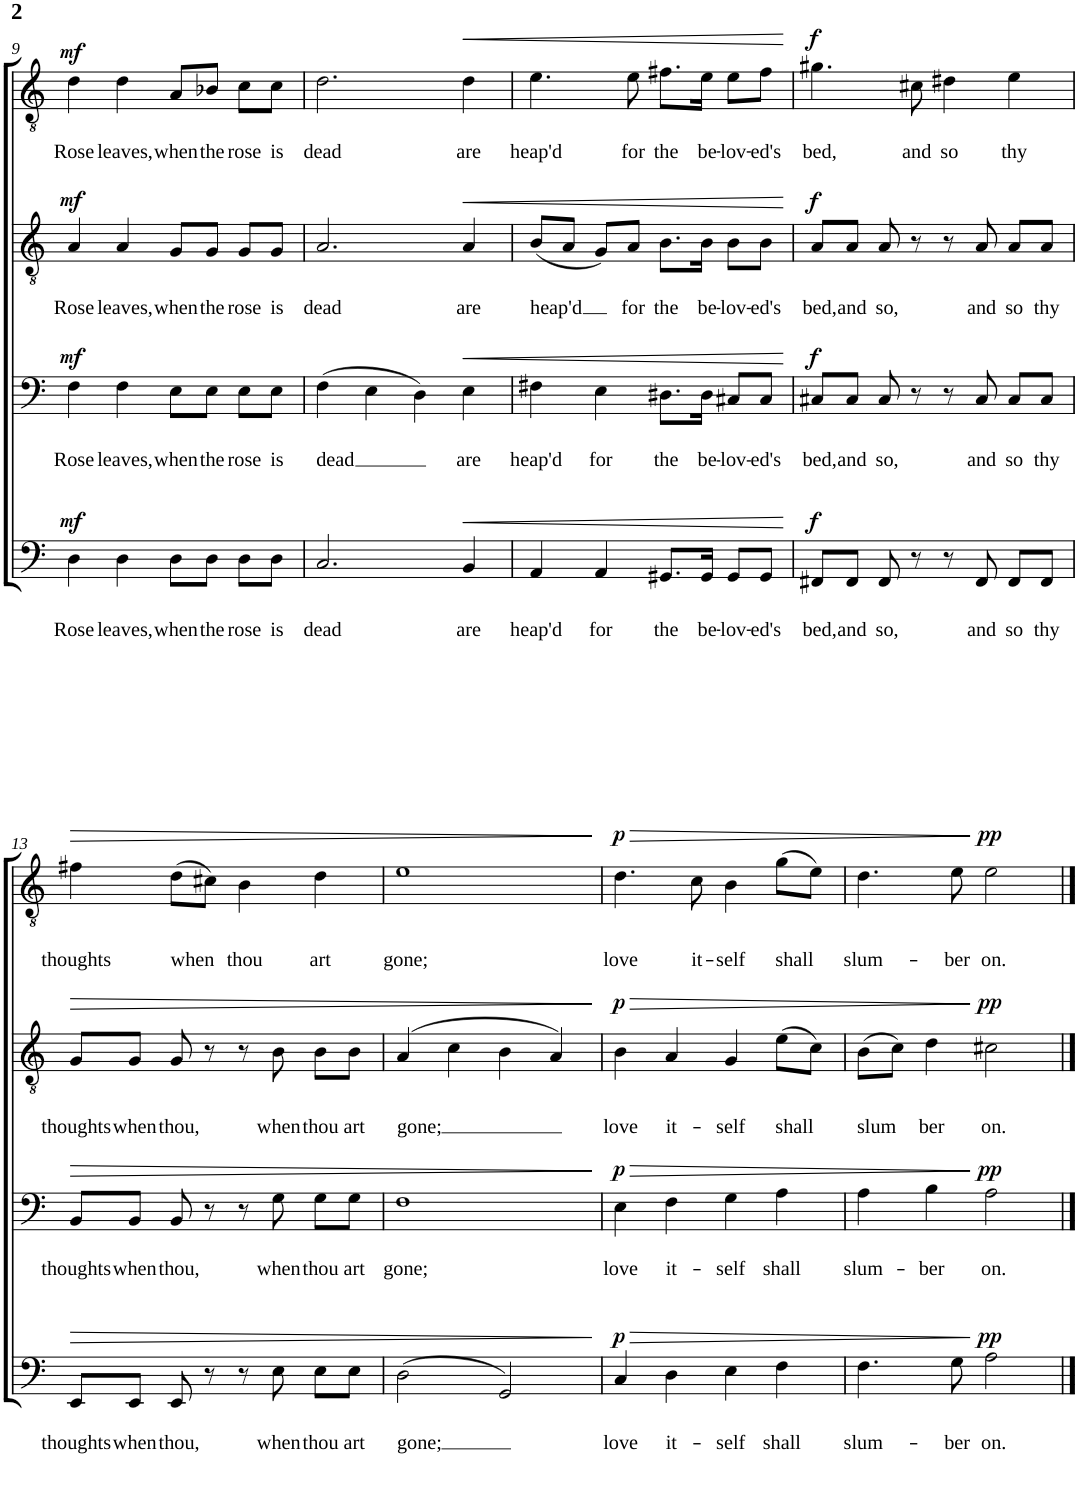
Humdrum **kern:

**kern	**text	**dynam	**kern	**text	**dynam	**kern	**text	**dynam	**kern	**text	**dynam
*part4	*part4	*part4	*part3	*part3	*part3	*part2	*part2	*part2	*part1	*part1	*part1
*staff4	*staff4	*staff4	*staff3	*staff3	*staff3	*staff2	*staff2	*staff2	*staff1	*staff1	*staff1
*I"Piano 4	*	*	*I"Piano 3	*	*	*I"Piano 2	*	*	*I"Piano 1	*	*
*I'Pno	*	*	*I'Pno	*	*	*I'Pno	*	*	*I'Pno	*	*
!!LO:PB:g=z
*clefF4	*	*	*clefF4	*	*	*clefGv2	*	*	*clefGv2	*	*
*k[]	*	*	*k[]	*	*	*k[]	*	*	*k[]	*	*
*M4/4	*	*	*M4/4	*	*	*M4/4	*	*	*M4/4	*	*
*met(c)	*	*	*met(c)	*	*	*met(c)	*	*	*met(c)	*	*
=9	=9	=9	=9	=9	=9	=9	=9	=9	=9	=9	=9
!	!LO:LY:b	!LO:DY:a	!	!LO:LY:b	!LO:DY:a	!	!LO:LY:b	!LO:DY:a	!	!LO:LY:b	!LO:DY:a
4D\	Rose	mf	4F\	Rose	mf	4A/	Rose	mf	4d\	Rose	mf
!	!LO:LY:b	!	!	!LO:LY:b	!	!	!LO:LY:b	!	!	!LO:LY:b	!
4D\	leaves,	.	4F\	leaves,	.	4A/	leaves,	.	4d\	leaves,	.
!	!LO:LY:b	!	!	!LO:LY:b	!	!	!LO:LY:b	!	!	!LO:LY:b	!
8D\L	when	.	8E\L	when	.	8G/L	when	.	8A/L	when	.
!	!LO:LY:b	!	!	!LO:LY:b	!	!	!LO:LY:b	!	!	!LO:LY:b	!
8D\J	the	.	8E\J	the	.	8G/J	the	.	8B-X/J	the	.
!	!LO:LY:b	!	!	!LO:LY:b	!	!	!LO:LY:b	!	!	!LO:LY:b	!
8D\L	rose	.	8E\L	rose	.	8G/L	rose	.	8c\L	rose	.
!	!LO:LY:b	!	!	!LO:LY:b	!	!	!LO:LY:b	!	!	!LO:LY:b	!
8D\J	is	.	8E\J	is	.	8G/J	is	.	8c\J	is	.
=10	=10	=10	=10	=10	=10	=10	=10	=10	=10	=10	=10
!	!LO:LY:b	!	!	!LO:LY:b	!	!	!LO:LY:b	!	!	!LO:LY:b	!
2.C/	dead	.	(4F\	dead	.	2.A/	dead	.	2.d\	dead	.
.	.	.	4E\	.	.	.	.	.	.	.	.
.	.	.	4D\)	.	.	.	.	.	.	.	.
!	!LO:LY:b	!LO:HP:b	!	!LO:LY:b	!LO:HP:b	!	!LO:LY:b	!LO:HP:b	!	!LO:LY:b	!LO:HP:b
4BB/	are	<	4E\	are	<	4A/	are	<	4d\	are	<
=11	=11	=11	=11	=11	=11	=11	=11	=11	=11	=11	=11
!	!LO:LY:b	!	!	!LO:LY:b	!	!	!LO:LY:b	!	!	!LO:LY:b	!
4AA/	heap'd	.	4F#X\	heap'd	.	(8B/L	heap'd	.	4.e\	heap'd	.
.	.	.	.	.	.	8A/J	.	.	.	.	.
!	!LO:LY:b	!	!	!LO:LY:b	!	!	!	!	!	!	!
4AA/	for	.	4E\	for	.	8G/L)	.	.	.	.	.
!	!	!	!	!	!	!	!LO:LY:b	!	!	!LO:LY:b	!
.	.	.	.	.	.	8A/J	for	.	8e\	for	.
!	!LO:LY:b	!	!	!LO:LY:b	!	!	!LO:LY:b	!	!	!LO:LY:b	!
8.GG#X/L	the	.	8.D#X\L	the	.	8.B\L	the	.	8.f#X\L	the	.
!	!LO:LY:b	!	!	!LO:LY:b	!	!	!LO:LY:b	!	!	!LO:LY:b	!
16GG#/Jk	be-	.	16D#\Jk	be-	.	16B\Jk	be-	.	16e\Jk	be-	.
!	!LO:LY:b	!	!	!LO:LY:b	!	!	!LO:LY:b	!	!	!LO:LY:b	!
8GG#/L	-lov-	.	8C#X/L	-lov-	.	8B\L	-lov-	.	8e\L	-lov-	.
!	!LO:LY:b	!	!	!LO:LY:b	!	!	!LO:LY:b	!	!	!LO:LY:b	!
8GG#/J	-ed's	.	8C#/J	-ed's	.	8B\J	-ed's	.	8f#\J	-ed's	.
.	.	[	.	.	[	.	.	[	.	.	[
=12	=12	=12	=12	=12	=12	=12	=12	=12	=12	=12	=12
!	!LO:LY:b	!LO:DY:a	!	!LO:LY:b	!LO:DY:a	!	!LO:LY:b	!LO:DY:a	!	!LO:LY:b	!LO:DY:a
8FF#X/L	bed,	f	8C#X/L	bed,	f	8A/L	bed,	f	4.g#X\	bed,	f
!	!LO:LY:b	!	!	!LO:LY:b	!	!	!LO:LY:b	!	!	!	!
8FF#/J	and	.	8C#/J	and	.	8A/J	and	.	.	.	.
!	!LO:LY:b	!	!	!LO:LY:b	!	!	!LO:LY:b	!	!	!	!
8FF#/	so,	.	8C#/	so,	.	8A/	so,	.	.	.	.
!	!	!	!	!	!	!	!	!	!	!LO:LY:b	!
8r	.	.	8r	.	.	8r	.	.	8c#X\	and	.
!	!	!	!	!	!	!	!	!	!	!LO:LY:b	!
8r	.	.	8r	.	.	8r	.	.	4d#X\	so	.
!	!LO:LY:b	!	!	!LO:LY:b	!	!	!LO:LY:b	!	!	!	!
8FF#/	and	.	8C#/	and	.	8A/	and	.	.	.	.
!	!LO:LY:b	!	!	!LO:LY:b	!	!	!LO:LY:b	!	!	!LO:LY:b	!
8FF#/L	so	.	8C#/L	so	.	8A/L	so	.	4e\	thy	.
!	!LO:LY:b	!	!	!LO:LY:b	!	!	!LO:LY:b	!	!	!	!
8FF#/J	thy	.	8C#/J	thy	.	8A/J	thy	.	.	.	.
!!LO:LB:g=z
=13	=13	=13	=13	=13	=13	=13	=13	=13	=13	=13	=13
!	!LO:LY:b	!LO:HP:b	!	!LO:LY:b	!LO:HP:b	!	!LO:LY:b	!LO:HP:b	!	!LO:LY:b	!LO:HP:b
8EE/L	thoughts	>	8BB/L	thoughts	>	8G/L	thoughts	>	4f#X\	thoughts	>
!	!LO:LY:b	!	!	!LO:LY:b	!	!	!LO:LY:b	!	!	!	!
8EE/J	when	.	8BB/J	when	.	8G/J	when	.	.	.	.
!	!LO:LY:b	!	!	!LO:LY:b	!	!	!LO:LY:b	!	!	!LO:LY:b	!
8EE/	thou,	.	8BB/	thou,	.	8G/	thou,	.	(8d\L	when	.
8r	.	.	8r	.	.	8r	.	.	8c#X\J)	.	.
!	!	!	!	!	!	!	!	!	!	!LO:LY:b	!
8r	.	.	8r	.	.	8r	.	.	4B\	thou	.
!	!LO:LY:b	!	!	!LO:LY:b	!	!	!LO:LY:b	!	!	!	!
8E\	when	.	8G\	when	.	8B\	when	.	.	.	.
!	!LO:LY:b	!	!	!LO:LY:b	!	!	!LO:LY:b	!	!	!LO:LY:b	!
8E\L	thou	.	8G\L	thou	.	8B\L	thou	.	4d\	art	.
!	!LO:LY:b	!	!	!LO:LY:b	!	!	!LO:LY:b	!	!	!	!
8E\J	art	.	8G\J	art	.	8B\J	art	.	.	.	.
=14	=14	=14	=14	=14	=14	=14	=14	=14	=14	=14	=14
!	!LO:LY:b	!	!	!LO:LY:b	!	!	!LO:LY:b	!	!	!LO:LY:b	!
(2D\	gone;	.	1F	gone;	.	(4A/	gone;	.	1e	gone;	.
.	.	.	.	.	.	4c\	.	.	.	.	.
2GG/)	.	.	.	.	.	4B\	.	.	.	.	.
.	.	.	.	.	.	4A/)	.	.	.	.	.
.	.	]	.	.	]	.	.	]	.	.	]
=15	=15	=15	=15	=15	=15	=15	=15	=15	=15	=15	=15
!	!LO:LY:b	!LO:HP:b	!	!LO:LY:b	!LO:HP:b	!	!LO:LY:b	!LO:HP:b	!	!LO:LY:b	!LO:HP:b
!	!	!LO:DY:n=1:a	!	!	!LO:DY:n=1:a	!	!	!LO:DY:n=1:a	!	!	!LO:DY:n=1:a
4C/	love	> p	4E\	love	> p	4B\	love	> p	4.d\	love	> p
!	!LO:LY:b	!	!	!LO:LY:b	!	!	!LO:LY:b	!	!	!	!
4D\	it-	.	4F\	it-	.	4A/	it-	.	.	.	.
!	!	!	!	!	!	!	!	!	!	!LO:LY:b	!
.	.	.	.	.	.	.	.	.	8c\	it-	.
!	!LO:LY:b	!	!	!LO:LY:b	!	!	!LO:LY:b	!	!	!LO:LY:b	!
4E\	-self	.	4G\	-self	.	4G/	-self	.	4B\	-self	.
!	!LO:LY:b	!	!	!LO:LY:b	!	!	!LO:LY:b	!	!	!LO:LY:b	!
4F\	shall	.	4A\	shall	.	(8e\L	shall	.	(8g\L	shall	.
.	.	.	.	.	.	8c\J)	.	.	8e\J)	.	.
=16	=16	=16	=16	=16	=16	=16	=16	=16	=16	=16	=16
!	!LO:LY:b	!	!	!LO:LY:b	!	!	!LO:LY:b	!	!	!LO:LY:b	!
4.F\	slum-	.	4A\	slum-	.	(8B\L	-slum	.	4.d\	slum-	.
.	.	.	.	.	.	8c\J)	.	.	.	.	.
!	!	!	!	!LO:LY:b	!	!	!LO:LY:b	!	!	!	!
.	.	.	4B\	-ber	.	4d\	ber	.	.	.	.
!	!LO:LY:b	!	!	!	!	!	!	!	!	!LO:LY:b	!
8G\	-ber	.	.	.	.	.	.	.	8e\	-ber	.
!	!LO:LY:b	!LO:DY:n=1:a	!	!LO:LY:b	!LO:DY:n=1:a	!	!LO:LY:b	!LO:DY:n=1:a	!	!LO:LY:b	!LO:DY:n=1:a
2A\	on.	] pp	2A\	on.	] pp	2c#X\	on.	] pp	2e\	on.	] pp
==	==	==	==	==	==	==	==	==	==	==	==
*-	*-	*-	*-	*-	*-	*-	*-	*-	*-	*-	*-
